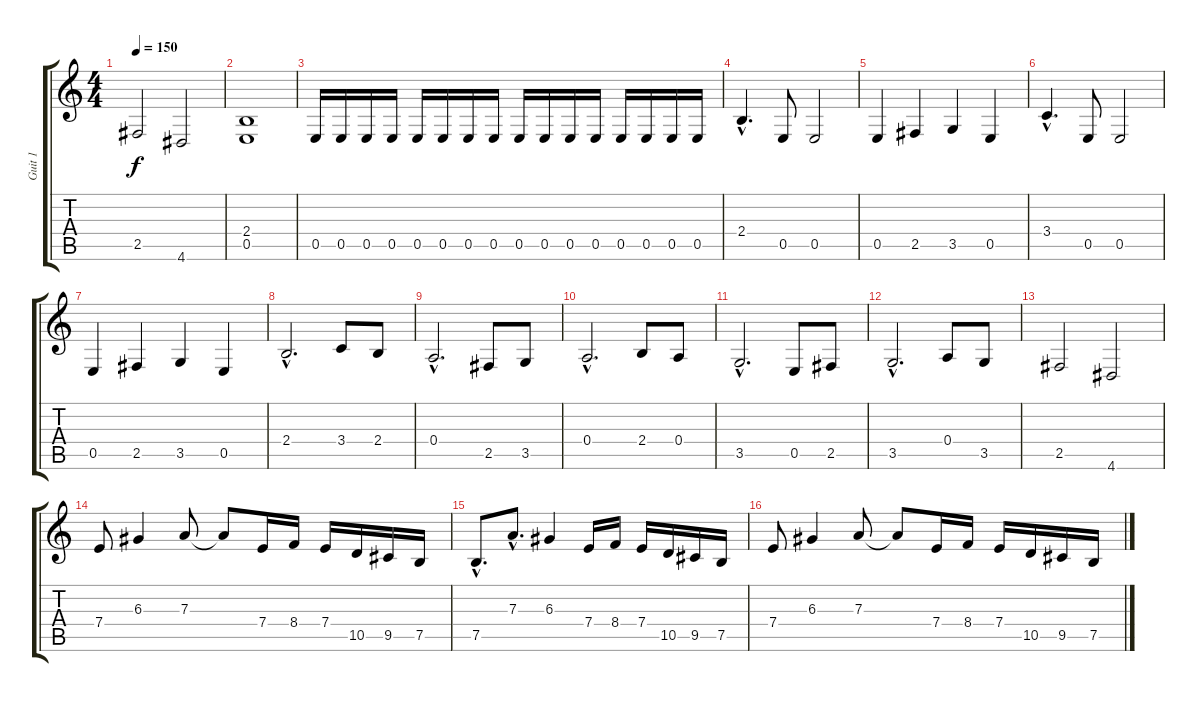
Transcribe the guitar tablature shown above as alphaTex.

\track ("Guit 1" "Guit 1") {instrument distortionguitar}
\staff {score tabs}
\tuning (B3 Gb3 D3 A2 E2 B1) {hide}
\ts (4 4)
\tempo 150
\clef g2
\ks c
2.5.2{dy f} 4.6.2 |
(2.4 0.5).1 |
0.5.16 0.5.16 0.5.16 0.5.16 0.5.16 0.5.16 0.5.16 0.5.16 0.5.16 0.5.16 0.5.16 0.5.16 0.5.16 0.5.16 0.5.16 0.5.16 |
2.4{hac}.4{d} 0.5.8 0.5.2 |
0.5.4 2.5.4 3.5.4 0.5.4 |
3.4{hac}.4{d} 0.5.8 0.5.2 |
0.5.4 2.5.4 3.5.4 0.5.4 |
2.4{hac}.2{d} 3.4.8 2.4.8 |
0.4{hac}.2{d} 2.5.8 3.5.8 |
0.4{hac}.2{d} 2.4.8 0.4.8 |
3.5{hac}.2{d} 0.5.8 2.5.8 |
3.5{hac}.2{d} 0.4.8 3.5.8 |
2.5.2 4.6.2 |
7.4.8 6.3.4 7.3.8 7.3{t}.8 7.4.16 8.4.16 7.4.16 10.5.16 9.5.16 7.5.16 |
7.5{hac}.8{d} 7.3{hac}.8{d} 6.3.4 7.4.16 8.4.16 7.4.16 10.5.16 9.5.16 7.5.16 |
7.4.8 6.3.4 7.3.8 7.3{t}.8 7.4.16 8.4.16 7.4.16 10.5.16 9.5.16 7.5.16
